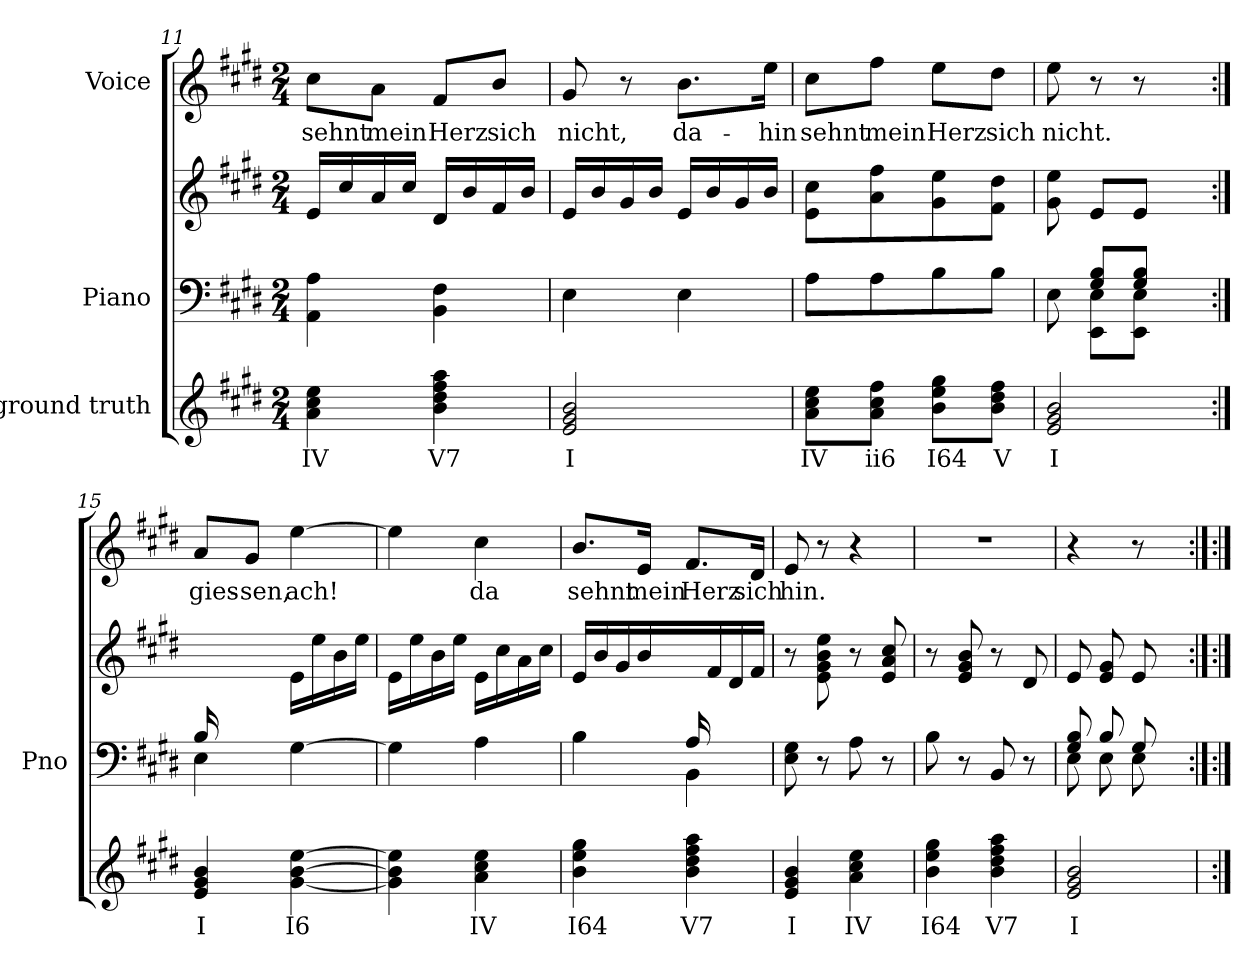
**kern	**text	**kern	**kern	**kern	**text
*part3	*part3	*part2	*part2	*part1	*part1
*staff4	*staff4	*staff3	*staff2	*staff1	*staff1
*I"ground truth	*	*I"Piano	*	*I"Voice	*
*	*	*I'Pno	*	*	*
*	*	*clefF4	*clefG2	*clefG2	*
*k[f#c#g#d#]	*	*k[f#c#g#d#]	*k[f#c#g#d#]	*k[f#c#g#d#]	*
*M2/4	*	*M2/4	*M2/4	*M2/4	*
=11	=11	=11	=11	=11	=11
!	!	!	!	!	!LO:LY:b
4a 4cc# 4ee	IV	4AA\ 4A\	16e/LL	8cc#\L	sehnt
.	.	.	16cc#/	.	.
!	!	!	!	!	!LO:LY:b
.	.	.	16a/	8a\J	mein
.	.	.	16cc#/JJ	.	.
!	!	!	!	!	!LO:LY:b
4b 4dd# 4ff# 4aa	V7	4BB\ 4F#\	16d#/LL	8f#/L	Herz
.	.	.	16b/	.	.
!	!	!	!	!	!LO:LY:b
.	.	.	16f#/	8b/J	sich
.	.	.	16b/JJ	.	.
=12	=12	=12	=12	=12	=12
!	!	!	!	!	!LO:LY:b
2e 2g# 2b	I	4E\	16e/LL	8g#/	nicht,
.	.	.	16b/	.	.
.	.	.	16g#/	8r	.
.	.	.	16b/JJ	.	.
!	!	!	!	!	!LO:LY:b
.	.	4E\	16e/LL	8.b\L	da-
.	.	.	16b/	.	.
.	.	.	16g#/	.	.
!	!	!	!	!	!LO:LY:b
.	.	.	16b/JJ	16ee\Jk	-hin
=13	=13	=13	=13	=13	=13
!	!	!	!	!	!LO:LY:b
8a 8cc# 8eeL	IV	8A\L	8e\ 8cc#\L	8cc#\L	sehnt
!	!	!	!	!	!LO:LY:b
8a 8cc# 8ff#J	ii6	8A\	8a\ 8ff#\	8ff#\J	mein
!	!	!	!	!	!LO:LY:b
8b 8ee 8gg#L	I64	8B\	8g#\ 8ee\	8ee\L	Herz
!	!	!	!	!	!LO:LY:b
8b 8dd# 8ff#J	V	8B\J	8f#\ 8dd#\J	8dd#\J	sich
=14	=14	=14	=14	=14	=14
*	*	*^	*	*	*
!	!	!	!	!	!	!LO:LY:b
2e 2g# 2b	I	8E\	8ryy	8g#\ 8ee\	8ee\	nicht.
.	.	8EE\ 8E\L	8G#/ 8B/L	8e/L	8r	.
.	.	8EE\ 8E\J	8G#/ 8B/J	8e/J	8r	.
.	.	8ryy	8ryy	8ryy	8ryy	.
=15:|!	=15:|!	=15:|!	=15:|!	=15:|!	=15:|!	=15:|!
!	!	!	!	!	!	!LO:LY:b
4e 4g# 4b	I	16B/LL	4E\	16ryy	8a/L	-gies-
.	.	4..ryy	.	16g#\	.	.
!	!	!	!	!	!	!LO:LY:b
.	.	.	.	16e\	8g#/J	-sen,
.	.	.	.	16g#\JJ	.	.
!	!	!	!	!	!	!LO:LY:b
[4g# [4b [4ee	I6	.	[4G#\	16e\LL	[4ee\	ach!
.	.	.	.	16ee\	.	.
.	.	.	.	16b\	.	.
.	.	.	.	16ee\JJ	.	.
*	*	*v	*v	*	*	*
=16	=16	=16	=16	=16	=16
4g#] 4b] 4ee]	.	4G#\]	16e\LL	4ee\]	.
.	.	.	16ee\	.	.
.	.	.	16b\	.	.
.	.	.	16ee\JJ	.	.
!	!	!	!	!	!LO:LY:b
4a 4cc# 4ee	IV	4A\	16e\LL	4cc#\	da
.	.	.	16cc#\	.	.
.	.	.	16a\	.	.
.	.	.	16cc#\JJ	.	.
=17	=17	=17	=17	=17	=17
*	*	*^	*	*	*
!	!	!	!	!	!	!LO:LY:b
4b 4ee 4gg#	I64	4ryy	4B\	16e/LL	8.b/L	sehnt
.	.	.	.	16b/	.	.
.	.	.	.	16g#/	.	.
!	!	!	!	!	!	!LO:LY:b
.	.	.	.	16b/JJ	16e/Jk	mein
!	!	!	!	!	!	!LO:LY:b
4b 4dd# 4ff# 4aa	V7	16A/LL	4BB\	16ryy	8.f#/L	Herz
.	.	8.ryy	.	16f#\	.	.
.	.	.	.	16d#\	.	.
!	!	!	!	!	!	!LO:LY:b
.	.	.	.	16f#\JJ	16d#/Jk	sich
*	*	*v	*v	*	*	*
=18	=18	=18	=18	=18	=18
!	!	!	!	!	!LO:LY:b
4e 4g# 4b	I	8E\ 8G#\	8r	8e/	hin.
.	.	8r	8e\ 8g#\ 8b\ 8ee\	8r	.
4a 4cc# 4ee	IV	8A\	8r	4r	.
.	.	8r	8e/ 8a/ 8cc#/	.	.
=19	=19	=19	=19	=19	=19
4b 4ee 4gg#	I64	8B\	8r	2r	.
.	.	8r	8e/ 8g#/ 8b/	.	.
4b 4dd# 4ff# 4aa	V7	8BB/	8r	.	.
.	.	8r	8d#/	.	.
=20	=20	=20	=20	=20	=20
*	*	*^	*	*	*
2e 2g# 2b	I	8E\	8G#/ 8B/	8e/	4r	.
.	.	8E\	8B/	8e/ 8g#/	.	.
.	.	8E\	8G#/	8e/	8r	.
.	.	8ryy	8ryy	8ryy	8ryy	.
*	*	*v	*v	*	*	*
=	=:|!	=:|!	=:|!	=:|!	=:|!
*-	*-	*-	*-	*-	*-
